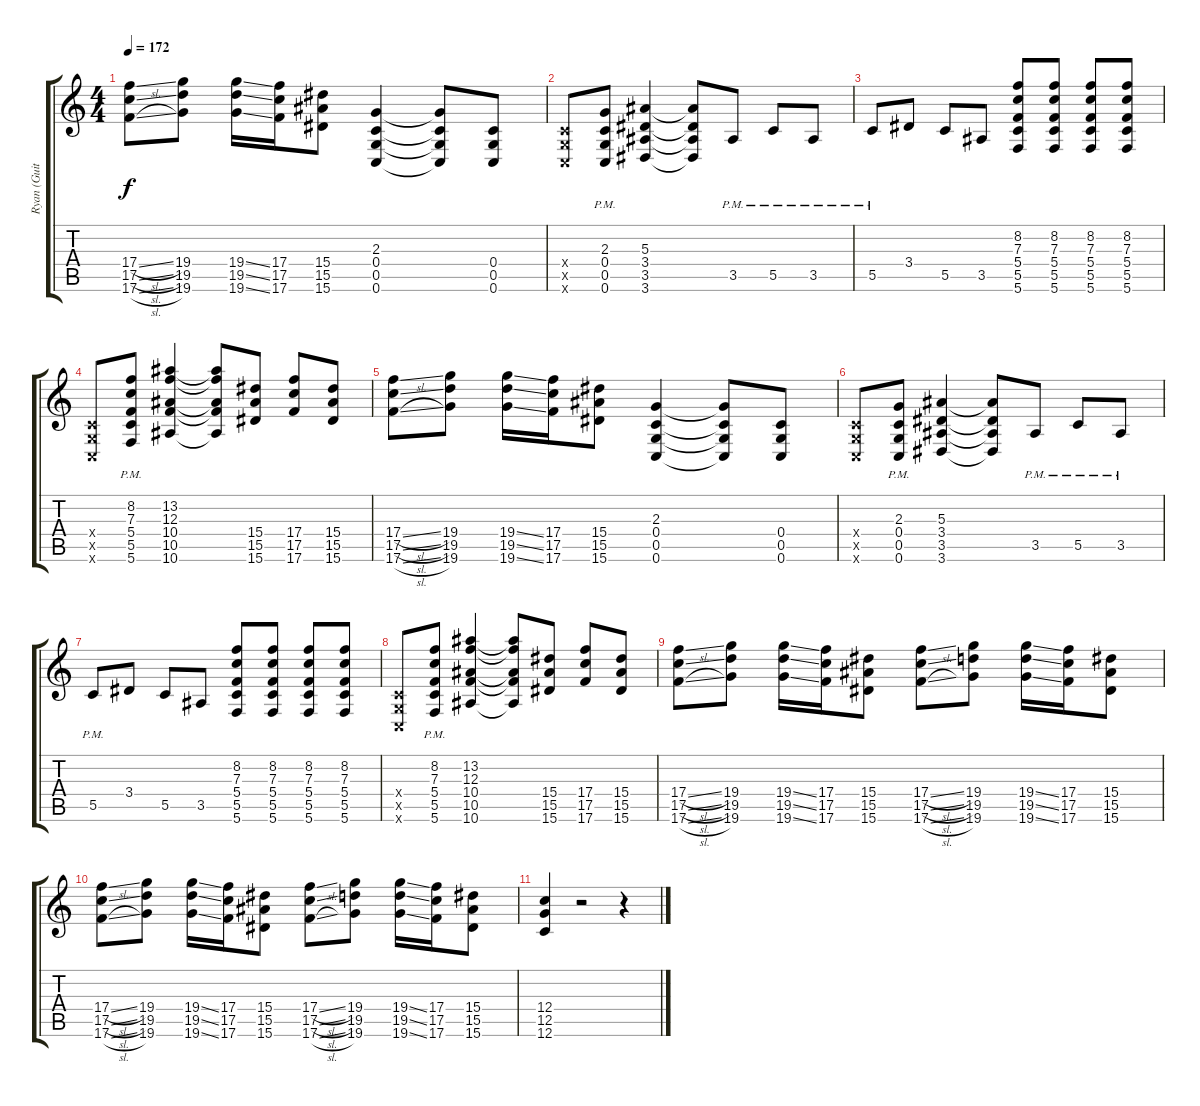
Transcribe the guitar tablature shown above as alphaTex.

\track ("Ryan (Guitarra 2)" "Ryan (Guit") {instrument distortionguitar}
\staff {score tabs}
\tuning (D4 A3 F3 C3 G2 C2) {hide}
\ts (4 4)
\tempo 172
\clef g2
\ks c
(17.4{sl} 17.5{sl} 17.6{sl}).8{dy f} (19.4 19.5 19.6).8 (19.4{ss} 19.5{ss} 19.6{ss}).16 (17.4 17.5 17.6).16 (15.4 15.5 15.6).8 (2.3 0.4 0.5 0.6).4 (2.3{t} 0.4{t} 0.5{t} 0.6{t}).8 (0.4 0.5 0.6).8 |
(0.4{x} 0.5{x} 0.6{x}).8 (2.3{pm} 0.4{pm} 0.5{pm} 0.6{pm}).8 (5.3 3.4 3.5 3.6).4 (5.3{t} 3.4{t} 3.5{t} 3.6{t}).8 3.5{pm}.8 5.5{pm}.8 3.5{pm}.8 |
5.5{pm}.8 3.4.8 5.5.8 3.5.8 (8.2 7.3 5.4 5.5 5.6).8 (8.2 7.3 5.4 5.5 5.6).8 (8.2 7.3 5.4 5.5 5.6).8 (8.2 7.3 5.4 5.5 5.6).8 |
(0.4{x} 0.5{x} 0.6{x}).8 (8.2{pm} 7.3{pm} 5.4{pm} 5.5{pm} 5.6{pm}).8 (13.2 12.3 10.4 10.5 10.6).4 (13.2{t} 12.3{t} 10.4{t} 10.5{t} 10.6{t}).8 (15.4 15.5 15.6).8 (17.4 17.5 17.6).8 (15.4 15.5 15.6).8 |
(17.4{sl} 17.5{sl} 17.6{sl}).8 (19.4 19.5 19.6).8 (19.4{ss} 19.5{ss} 19.6{ss}).16 (17.4 17.5 17.6).16 (15.4 15.5 15.6).8 (2.3 0.4 0.5 0.6).4 (2.3{t} 0.4{t} 0.5{t} 0.6{t}).8 (0.4 0.5 0.6).8 |
(0.4{x} 0.5{x} 0.6{x}).8 (2.3{pm} 0.4{pm} 0.5{pm} 0.6{pm}).8 (5.3 3.4 3.5 3.6).4 (5.3{t} 3.4{t} 3.5{t} 3.6{t}).8 3.5{pm}.8 5.5{pm}.8 3.5{pm}.8 |
5.5{pm}.8 3.4.8 5.5.8 3.5.8 (8.2 7.3 5.4 5.5 5.6).8 (8.2 7.3 5.4 5.5 5.6).8 (8.2 7.3 5.4 5.5 5.6).8 (8.2 7.3 5.4 5.5 5.6).8 |
(0.4{x} 0.5{x} 0.6{x}).8 (8.2{pm} 7.3{pm} 5.4{pm} 5.5{pm} 5.6{pm}).8 (13.2 12.3 10.4 10.5 10.6).4 (13.2{t} 12.3{t} 10.4{t} 10.5{t} 10.6{t}).8 (15.4 15.5 15.6).8 (17.4 17.5 17.6).8 (15.4 15.5 15.6).8 |
(17.4{sl} 17.5{sl} 17.6{sl}).8 (19.4 19.5 19.6).8 (19.4{ss} 19.5{ss} 19.6{ss}).16 (17.4 17.5 17.6).16 (15.4 15.5 15.6).8 (17.4{sl} 17.5{sl} 17.6{sl}).8 (19.4 19.5 19.6).8 (19.4{ss} 19.5{ss} 19.6{ss}).16 (17.4 17.5 17.6).16 (15.4 15.5 15.6).8 |
(17.4{sl} 17.5{sl} 17.6{sl}).8 (19.4 19.5 19.6).8 (19.4{ss} 19.5{ss} 19.6{ss}).16 (17.4 17.5 17.6).16 (15.4 15.5 15.6).8 (17.4{sl} 17.5{sl} 17.6{sl}).8 (19.4 19.5 19.6).8 (19.4{ss} 19.5{ss} 19.6{ss}).16 (17.4 17.5 17.6).16 (15.4 15.5 15.6).8 |
(12.4 12.5 12.6).4 r.2 r.4
